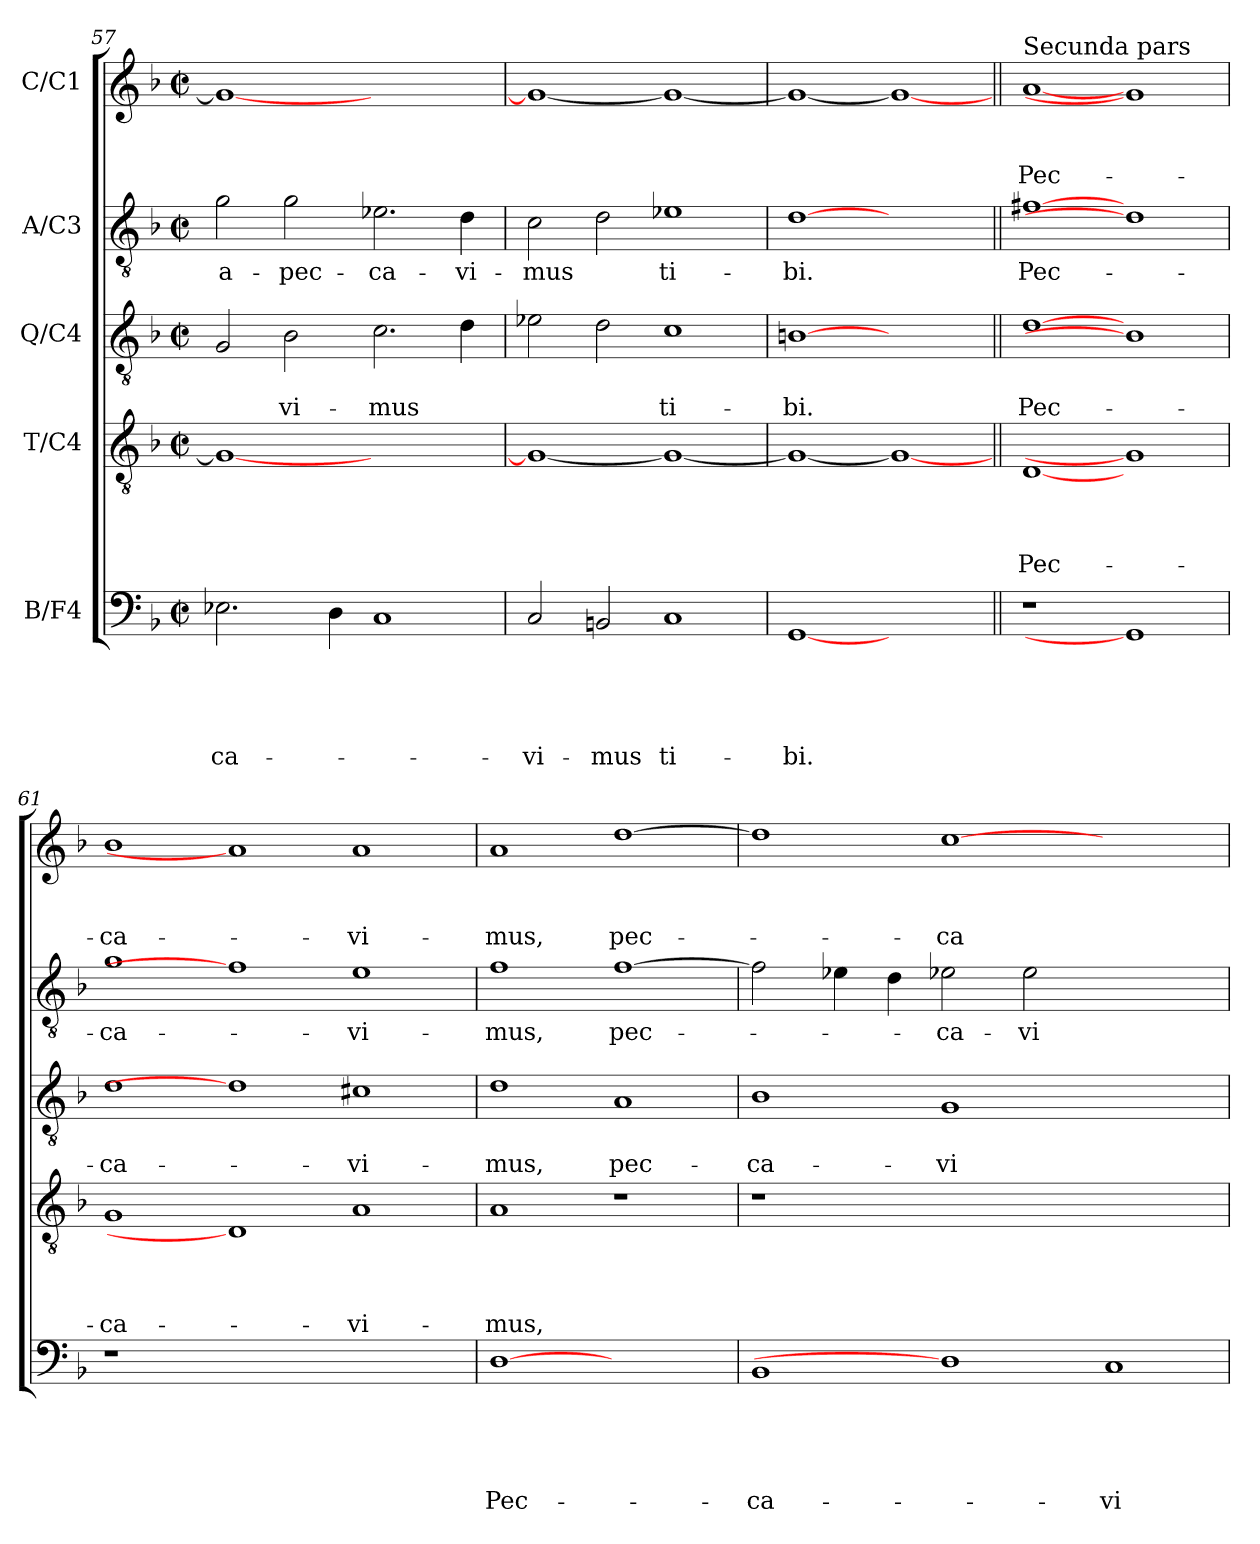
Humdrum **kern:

**kern	**text	**text	**text	**text	**text	**kern	**text	**text	**text	**text	**kern	**text	**text	**kern	**text	**kern	**text	**text	**text
*part5	*part5	*part5	*part5	*part5	*part5	*part4	*part4	*part4	*part4	*part4	*part3	*part3	*part3	*part2	*part2	*part1	*part1	*part1	*part1
*staff5	*staff5	*staff5	*staff5	*staff5	*staff5	*staff4	*staff4	*staff4	*staff4	*staff4	*staff3	*staff3	*staff3	*staff2	*staff2	*staff1	*staff1	*staff1	*staff1
*I"B/F4	*	*	*	*	*	*I"T/C4	*	*	*	*	*I"Q/C4	*	*	*I"A/C3	*	*I"C/C1	*	*	*
*clefF4	*	*	*	*	*	*clefGv2	*	*	*	*	*clefGv2	*	*	*clefGv2	*	*clefG2	*	*	*
*k[b-]	*	*	*	*	*	*k[b-]	*	*	*	*	*k[b-]	*	*	*k[b-]	*	*k[b-]	*	*	*
*F:	*	*	*	*	*	*F:	*	*	*	*	*F:	*	*	*F:	*	*F:	*	*	*
*M2/2	*	*	*	*	*	*M2/2	*	*	*	*	*M2/2	*	*	*M2/2	*	*M2/2	*	*	*
*met(c|)	*	*	*	*	*	*met(c|)	*	*	*	*	*met(c|)	*	*	*met(c|)	*	*met(c|)	*	*	*
=57	=57	=57	=57	=57	=57	=57	=57	=57	=57	=57	=57	=57	=57	=57	=57	=57	=57	=57	=57
!	!	!	!	!	!LO:LY:b	!	!	!	!	!	!	!	!	!	!LO:LY:b	!	!	!	!
2.E-X\	.	.	.	.	-ca-	1G_	.	.	.	.	2G/	.	.	2g\	-a-	1g_	.	.	.
!	!	!	!	!	!	!	!	!	!	!	!	!	!LO:LY:b	!	!LO:LY:b	!	!	!	!
.	.	.	.	.	.	.	.	.	.	.	2B-\	.	-vi-	2g\	-pec-	.	.	.	.
4D\	.	.	.	.	.	.	.	.	.	.	.	.	.	.	.	.	.	.	.
!	!	!	!	!	!	!	!	!	!	!	!	!	!LO:LY:b	!	!LO:LY:b	!	!	!	!
1C	.	.	.	.	.	1ryy	.	.	.	.	2.c\	.	-mus	2.e-X\	-ca-	1ryy	.	.	.
!	!	!	!	!	!	!	!	!	!	!	!	!	!	!	!LO:LY:b	!	!	!	!
.	.	.	.	.	.	.	.	.	.	.	4d\	.	.	4d\	-vi-	.	.	.	.
=58	=58	=58	=58	=58	=58	=58	=58	=58	=58	=58	=58	=58	=58	=58	=58	=58	=58	=58	=58
!	!	!	!	!	!LO:LY:b	!	!	!	!	!	!	!	!	!	!LO:LY:b	!	!	!	!
2C/	.	.	.	.	-vi-	1G_	.	.	.	.	2e-X\	.	.	2c\	-mus	1g_	.	.	.
!	!	!	!	!	!LO:LY:b	!	!	!	!	!	!	!	!	!	!	!	!	!	!
2BBn/	.	.	.	.	-mus	.	.	.	.	.	2d\	.	.	2d\	.	.	.	.	.
!	!	!	!	!	!LO:LY:b	!	!	!	!	!	!	!	!LO:LY:b	!	!LO:LY:b	!	!	!	!
1C	.	.	.	.	ti-	1G_	.	.	.	.	1c	.	ti-	1e-X	ti-	1g_	.	.	.
=59	=59	=59	=59	=59	=59	=59	=59	=59	=59	=59	=59	=59	=59	=59	=59	=59	=59	=59	=59
!	!	!	!	!	!LO:LY:b	!	!	!	!	!	!	!	!LO:LY:b	!	!LO:LY:b	!	!	!	!
[1GG	.	.	.	.	-bi.	1G_	.	.	.	.	[1Bn	.	-bi.	[1d	-bi.	1g_	.	.	.
1ryy	.	.	.	.	.	1G_	.	.	.	.	1ryy	.	.	1ryy	.	1g_	.	.	.
=60||	=60||	=60||	=60||	=60||	=60||	=60||	=60||	=60||	=60||	=60||	=60||	=60||	=60||	=60||	=60||	=60||	=60||	=60||	=60||
!	!	!	!	!	!	!	!	!	!	!	!	!	!	!	!	!LO:TX:a:t=Secunda pars	!	!	!
!	!	!	!	!	!	!	!	!	!	!LO:LY:b	!	!	!LO:LY:b	!	!LO:LY:b	!	!	!	!LO:LY:b
1r	.	.	.	.	.	[1D	.	.	.	Pec-	[1d	.	Pec-	[1f#X	Pec-	[1a	.	.	Pec-
1GG]	.	.	.	.	.	1G]	.	.	.	.	1B]	.	.	1d]	.	1g]	.	.	.
!!LO:LB:g=z
=61	=61	=61	=61	=61	=61	=61	=61	=61	=61	=61	=61	=61	=61	=61	=61	=61	=61	=61	=61
!	!	!	!	!	!	!	!	!	!	!LO:LY:b	!	!	!LO:LY:b	!	!LO:LY:b	!	!	!	!LO:LY:b
1r	.	.	.	.	.	1G	.	.	.	-ca-	1d	.	-ca-	1g	-ca-	1b-	.	.	-ca-
0ryy	.	.	.	.	.	1D]	.	.	.	.	1d]	.	.	1f#]	.	1a]	.	.	.
!	!	!	!	!	!	!	!	!	!	!LO:LY:b	!	!	!LO:LY:b	!	!LO:LY:b	!	!	!	!LO:LY:b
.	.	.	.	.	.	1A	.	.	.	-vi-	1c#X	.	-vi-	1e	-vi-	1a	.	.	-vi-
=62	=62	=62	=62	=62	=62	=62	=62	=62	=62	=62	=62	=62	=62	=62	=62	=62	=62	=62	=62
!	!	!	!	!	!LO:LY:b	!	!	!	!	!LO:LY:b	!	!	!LO:LY:b	!	!LO:LY:b	!	!	!	!LO:LY:b
[1D	.	.	.	.	Pec-	1A	.	.	.	-mus,	1d	.	-mus,	1f	-mus,	1a	.	.	-mus,
!	!	!	!	!	!	!	!	!	!	!	!	!	!LO:LY:b	!	!LO:LY:b	!	!	!	!LO:LY:b
1ryy	.	.	.	.	.	1r	.	.	.	.	1A	.	pec-	[1f	pec-	[1dd	.	.	pec-
=63	=63	=63	=63	=63	=63	=63	=63	=63	=63	=63	=63	=63	=63	=63	=63	=63	=63	=63	=63
!	!	!	!	!	!LO:LY:b	!	!	!	!	!	!	!	!LO:LY:b	!	!	!	!	!	!
1BB-	.	.	.	.	-ca-	1r	.	.	.	.	1B-	.	-ca-	2f\]	.	1dd]	.	.	.
.	.	.	.	.	.	.	.	.	.	.	.	.	.	4e-\	.	.	.	.	.
.	.	.	.	.	.	.	.	.	.	.	.	.	.	4d\	.	.	.	.	.
!	!	!	!	!	!	!	!	!	!	!	!	!	!LO:LY:b	!	!LO:LY:b	!	!	!	!LO:LY:b
1D]	.	.	.	.	.	0ryy	.	.	.	.	1G	.	-vi-	2e-X\	-ca-	[1cc	.	.	-ca-
!	!	!	!	!	!	!	!	!	!	!	!	!	!	!	!LO:LY:b	!	!	!	!
.	.	.	.	.	.	.	.	.	.	.	.	.	.	2e-\	-vi-	.	.	.	.
!	!	!	!	!	!LO:LY:b	!	!	!	!	!	!	!	!	!	!	!	!	!	!
1C	.	.	.	.	-vi-	.	.	.	.	.	1ryy	.	.	1ryy	.	1ryy	.	.	.
=	=	=	=	=	=	=	=	=	=	=	=	=	=	=	=	=	=	=	=
*-	*-	*-	*-	*-	*-	*-	*-	*-	*-	*-	*-	*-	*-	*-	*-	*-	*-	*-	*-
